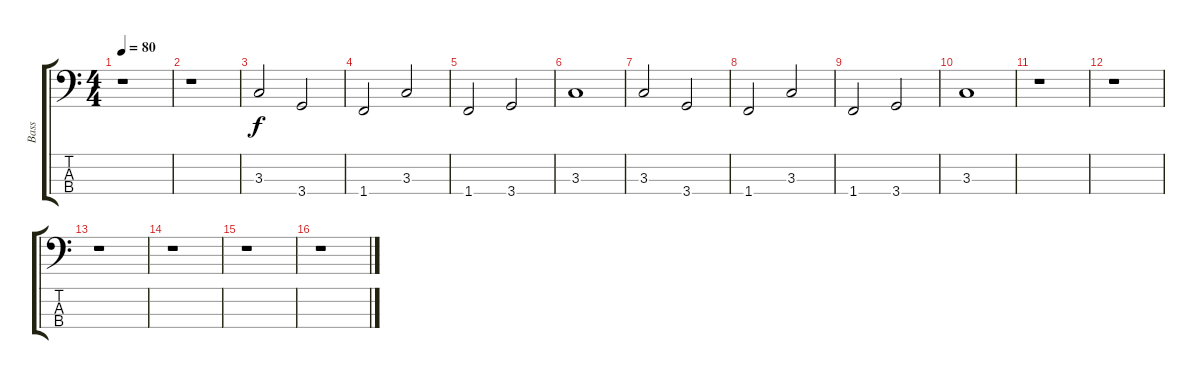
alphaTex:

\track ("Bass" "Bass") {instrument acousticbass}
\staff {score tabs}
\tuning (G2 D2 A1 E1) {hide}
\ts (4 4)
\tempo 80
\clef f4
\ks c
r.1{dy f instrument acousticbass} |
r.1 |
3.3.2 3.4.2 |
1.4.2 3.3.2 |
1.4.2 3.4.2 |
3.3.1 |
3.3.2 3.4.2 |
1.4.2 3.3.2 |
1.4.2 3.4.2 |
3.3.1 |
r.1 |
r.1 |
r.1 |
r.1 |
r.1 |
r.1
